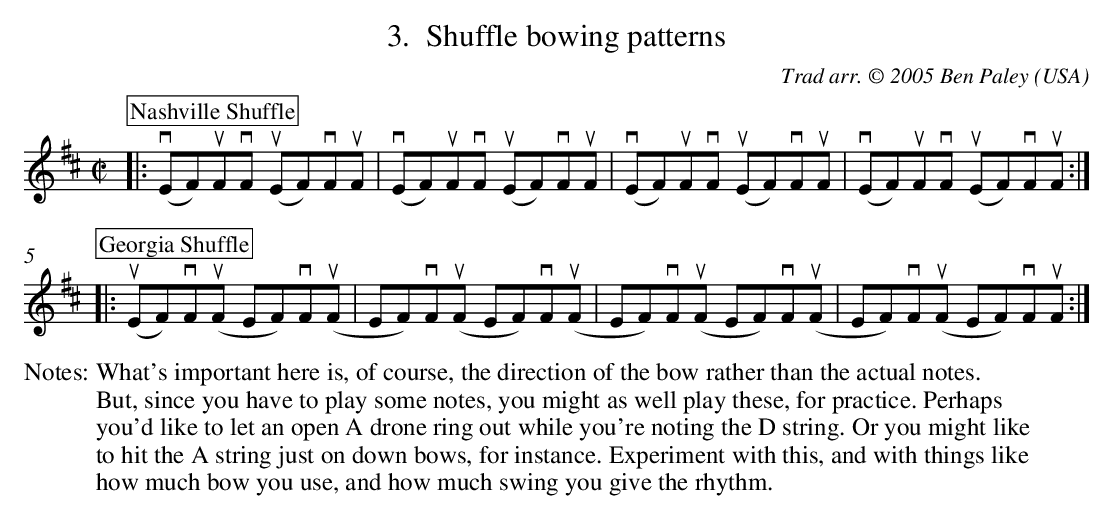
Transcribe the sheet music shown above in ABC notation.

X:1
T:Shuffle bowing patterns
L:1/8
M:C|
C:Trad arr. © 2005 Ben Paley
O:USA
K:D
P:Nashville Shuffle
|: v(EF)uFvF u(EF)vFuF | v(EF)uFvF u(EF)vFuF | v(EF)uFvF u(EF)vFuF | v(EF)uFvF u(EF)vFuF :|
P:Georgia Shuffle
|: (uEF)vF(uF EF)vF(uF | EF)vF(uF EF)vF(uF | EF)vF(uF EF)vF(uF | EF)vF(uF EF)vFuF :|
